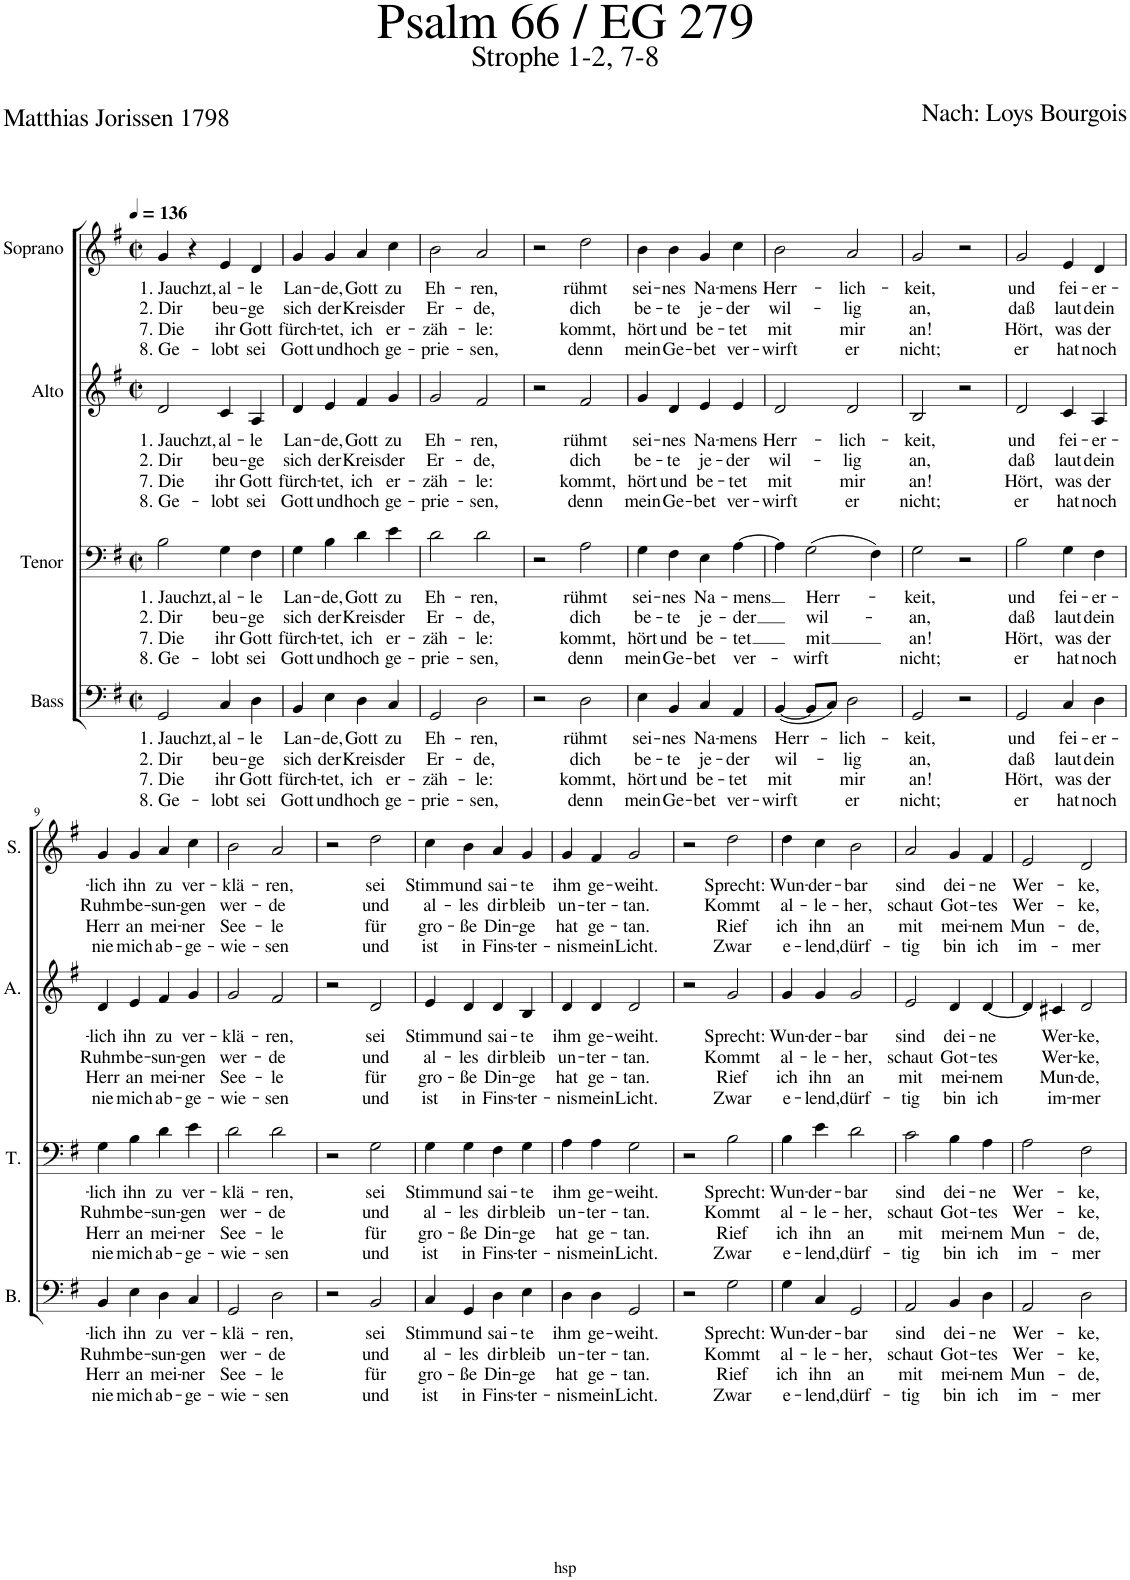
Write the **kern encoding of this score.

**kern	**text	**text	**text	**text	**kern	**text	**text	**text	**text	**kern	**text	**text	**text	**text	**kern	**text	**text	**text	**text
*part4	*part4	*part4	*part4	*part4	*part3	*part3	*part3	*part3	*part3	*part2	*part2	*part2	*part2	*part2	*part1	*part1	*part1	*part1	*part1
*staff4	*staff4	*staff4	*staff4	*staff4	*staff3	*staff3	*staff3	*staff3	*staff3	*staff2	*staff2	*staff2	*staff2	*staff2	*staff1	*staff1	*staff1	*staff1	*staff1
*I"Bass	*	*	*	*	*I"Tenor	*	*	*	*	*I"Alto	*	*	*	*	*I"Soprano	*	*	*	*
*I'B.	*	*	*	*	*I'T.	*	*	*	*	*I'A.	*	*	*	*	*I'S.	*	*	*	*
*clefF4	*	*	*	*	*clefF4	*	*	*	*	*clefG2	*	*	*	*	*clefG2	*	*	*	*
*k[f#]	*	*	*	*	*k[f#]	*	*	*	*	*k[f#]	*	*	*	*	*k[f#]	*	*	*	*
*M2/2	*	*	*	*	*M2/2	*	*	*	*	*M2/2	*	*	*	*	*M2/2	*	*	*	*
*met(c|)	*	*	*	*	*met(c|)	*	*	*	*	*met(c|)	*	*	*	*	*met(c|)	*	*	*	*
*MM136	*	*	*	*	*MM136	*	*	*	*	*MM136	*	*	*	*	*MM136	*	*	*	*
=1	=1	=1	=1	=1	=1	=1	=1	=1	=1	=1	=1	=1	=1	=1	=1	=1	=1	=1	=1
!	!LO:LY:b	!LO:LY:b	!LO:LY:b	!LO:LY:b	!	!LO:LY:b	!LO:LY:b	!LO:LY:b	!LO:LY:b	!	!LO:LY:b	!LO:LY:b	!LO:LY:b	!LO:LY:b	!	!LO:LY:b	!LO:LY:b	!LO:LY:b	!LO:LY:b
2GG/	1. Jauchzt,	2. Dir	7. Die	8. Ge-	2B\	1. Jauchzt,	2. Dir	7. Die	8. Ge-	2d/	1. Jauchzt,	2. Dir	7. Die	8. Ge-	4g/	1. Jauchzt,	2. Dir	7. Die	8. Ge-
.	.	.	.	.	.	.	.	.	.	.	.	.	.	.	4r	.	.	.	.
!	!LO:LY:b	!LO:LY:b	!LO:LY:b	!LO:LY:b	!	!LO:LY:b	!LO:LY:b	!LO:LY:b	!LO:LY:b	!	!LO:LY:b	!LO:LY:b	!LO:LY:b	!LO:LY:b	!	!LO:LY:b	!LO:LY:b	!LO:LY:b	!LO:LY:b
4C/	al-	beu-	ihr	-lobt	4G\	al-	beu-	ihr	-lobt	4c/	al-	beu-	ihr	-lobt	4e/	al-	beu-	ihr	-lobt
!	!LO:LY:b	!LO:LY:b	!LO:LY:b	!LO:LY:b	!	!LO:LY:b	!LO:LY:b	!LO:LY:b	!LO:LY:b	!	!LO:LY:b	!LO:LY:b	!LO:LY:b	!LO:LY:b	!	!LO:LY:b	!LO:LY:b	!LO:LY:b	!LO:LY:b
4D\	-le	-ge	Gott	sei	4F#\	-le	-ge	Gott	sei	4A/	-le	-ge	Gott	sei	4d/	-le	-ge	Gott	sei
=2	=2	=2	=2	=2	=2	=2	=2	=2	=2	=2	=2	=2	=2	=2	=2	=2	=2	=2	=2
!	!LO:LY:b	!LO:LY:b	!LO:LY:b	!LO:LY:b	!	!LO:LY:b	!LO:LY:b	!LO:LY:b	!LO:LY:b	!	!LO:LY:b	!LO:LY:b	!LO:LY:b	!LO:LY:b	!	!LO:LY:b	!LO:LY:b	!LO:LY:b	!LO:LY:b
4BB/	Lan-	sich	fürch-	Gott	4G\	Lan-	sich	fürch-	Gott	4d/	Lan-	sich	fürch-	Gott	4g/	Lan-	sich	fürch-	Gott
!	!LO:LY:b	!LO:LY:b	!LO:LY:b	!LO:LY:b	!	!LO:LY:b	!LO:LY:b	!LO:LY:b	!LO:LY:b	!	!LO:LY:b	!LO:LY:b	!LO:LY:b	!LO:LY:b	!	!LO:LY:b	!LO:LY:b	!LO:LY:b	!LO:LY:b
4E\	-de,	der	-tet,	und	4B\	-de,	der	-tet,	und	4e/	-de,	der	-tet,	und	4g/	-de,	der	-tet,	und
!	!LO:LY:b	!LO:LY:b	!LO:LY:b	!LO:LY:b	!	!LO:LY:b	!LO:LY:b	!LO:LY:b	!LO:LY:b	!	!LO:LY:b	!LO:LY:b	!LO:LY:b	!LO:LY:b	!	!LO:LY:b	!LO:LY:b	!LO:LY:b	!LO:LY:b
4D\	Gott	Kreis	ich	hoch	4d\	Gott	Kreis	ich	hoch	4f#/	Gott	Kreis	ich	hoch	4a/	Gott	Kreis	ich	hoch
!	!LO:LY:b	!LO:LY:b	!LO:LY:b	!LO:LY:b	!	!LO:LY:b	!LO:LY:b	!LO:LY:b	!LO:LY:b	!	!LO:LY:b	!LO:LY:b	!LO:LY:b	!LO:LY:b	!	!LO:LY:b	!LO:LY:b	!LO:LY:b	!LO:LY:b
4C/	zu	der	er-	ge-	4e\	zu	der	er-	ge-	4g/	zu	der	er-	ge-	4cc\	zu	der	er-	ge-
=3	=3	=3	=3	=3	=3	=3	=3	=3	=3	=3	=3	=3	=3	=3	=3	=3	=3	=3	=3
!	!LO:LY:b	!LO:LY:b	!LO:LY:b	!LO:LY:b	!	!LO:LY:b	!LO:LY:b	!LO:LY:b	!LO:LY:b	!	!LO:LY:b	!LO:LY:b	!LO:LY:b	!LO:LY:b	!	!LO:LY:b	!LO:LY:b	!LO:LY:b	!LO:LY:b
2GG/	Eh-	Er-	-zäh-	-prie-	2d\	Eh-	Er-	-zäh-	-prie-	2g/	Eh-	Er-	-zäh-	-prie-	2b\	Eh-	Er-	-zäh-	-prie-
!	!LO:LY:b	!LO:LY:b	!LO:LY:b	!LO:LY:b	!	!LO:LY:b	!LO:LY:b	!LO:LY:b	!LO:LY:b	!	!LO:LY:b	!LO:LY:b	!LO:LY:b	!LO:LY:b	!	!LO:LY:b	!LO:LY:b	!LO:LY:b	!LO:LY:b
2D\	-ren,	-de,	-le:	-sen,	2d\	-ren,	-de,	-le:	-sen,	2f#/	-ren,	-de,	-le:	-sen,	2a/	-ren,	-de,	-le:	-sen,
=4	=4	=4	=4	=4	=4	=4	=4	=4	=4	=4	=4	=4	=4	=4	=4	=4	=4	=4	=4
2r	.	.	.	.	2r	.	.	.	.	2r	.	.	.	.	2r	.	.	.	.
!	!LO:LY:b	!LO:LY:b	!LO:LY:b	!LO:LY:b	!	!LO:LY:b	!LO:LY:b	!LO:LY:b	!LO:LY:b	!	!LO:LY:b	!LO:LY:b	!LO:LY:b	!LO:LY:b	!	!LO:LY:b	!LO:LY:b	!LO:LY:b	!LO:LY:b
2D\	rühmt	dich	kommt,	denn	2A\	rühmt	dich	kommt,	denn	2f#/	rühmt	dich	kommt,	denn	2dd\	rühmt	dich	kommt,	denn
=5	=5	=5	=5	=5	=5	=5	=5	=5	=5	=5	=5	=5	=5	=5	=5	=5	=5	=5	=5
!	!LO:LY:b	!LO:LY:b	!LO:LY:b	!LO:LY:b	!	!LO:LY:b	!LO:LY:b	!LO:LY:b	!LO:LY:b	!	!LO:LY:b	!LO:LY:b	!LO:LY:b	!LO:LY:b	!	!LO:LY:b	!LO:LY:b	!LO:LY:b	!LO:LY:b
4E\	sei-	be-	hört	mein	4G\	sei-	be-	hört	mein	4g/	sei-	be-	hört	mein	4b\	sei-	be-	hört	mein
!	!LO:LY:b	!LO:LY:b	!LO:LY:b	!LO:LY:b	!	!LO:LY:b	!LO:LY:b	!LO:LY:b	!LO:LY:b	!	!LO:LY:b	!LO:LY:b	!LO:LY:b	!LO:LY:b	!	!LO:LY:b	!LO:LY:b	!LO:LY:b	!LO:LY:b
4BB/	-nes	-te	und	Ge-	4F#\	-nes	-te	und	Ge-	4d/	-nes	-te	und	Ge-	4b\	-nes	-te	und	Ge-
!	!LO:LY:b	!LO:LY:b	!LO:LY:b	!LO:LY:b	!	!LO:LY:b	!LO:LY:b	!LO:LY:b	!LO:LY:b	!	!LO:LY:b	!LO:LY:b	!LO:LY:b	!LO:LY:b	!	!LO:LY:b	!LO:LY:b	!LO:LY:b	!LO:LY:b
4C/	Na-	je-	be-	-bet	4E\	Na-	je-	be-	-bet	4e/	Na-	je-	be-	-bet	4g/	Na-	je-	be-	-bet
!	!LO:LY:b	!LO:LY:b	!LO:LY:b	!LO:LY:b	!	!LO:LY:b	!LO:LY:b	!LO:LY:b	!LO:LY:b	!	!LO:LY:b	!LO:LY:b	!LO:LY:b	!LO:LY:b	!	!LO:LY:b	!LO:LY:b	!LO:LY:b	!LO:LY:b
4AA/	-mens	-der	-tet	ver-	[4A\	-mens	-der	-tet	ver-	4e/	-mens	-der	-tet	ver-	4cc\	-mens	-der	-tet	ver-
=6	=6	=6	=6	=6	=6	=6	=6	=6	=6	=6	=6	=6	=6	=6	=6	=6	=6	=6	=6
!	!LO:LY:b	!LO:LY:b	!LO:LY:b	!LO:LY:b	!	!	!	!	!	!	!LO:LY:b	!LO:LY:b	!LO:LY:b	!LO:LY:b	!	!LO:LY:b	!LO:LY:b	!LO:LY:b	!LO:LY:b
([4BB/	Herr-	wil-	mit	-wirft	4A\]	.	.	.	.	2d/	Herr-	wil-	mit	-wirft	2b\	Herr-	wil-	mit	-wirft
!	!	!	!	!	!	!LO:LY:b	!LO:LY:b	!LO:LY:b	!LO:LY:b	!	!	!	!	!	!	!	!	!	!
8BB/L]	.	.	.	.	(2G\	Herr-	wil-	mit	-wirft	.	.	.	.	.	.	.	.	.	.
8C/J)	.	.	.	.	.	.	.	.	.	.	.	.	.	.	.	.	.	.	.
!	!LO:LY:b	!LO:LY:b	!LO:LY:b	!LO:LY:b	!	!	!	!	!	!	!LO:LY:b	!LO:LY:b	!LO:LY:b	!LO:LY:b	!	!LO:LY:b	!LO:LY:b	!LO:LY:b	!LO:LY:b
2D\	-lich-	-lig	mir	er	.	.	.	.	.	2d/	-lich-	-lig	mir	er	2a/	-lich-	-lig	mir	er
.	.	.	.	.	4F#\)	.	.	.	.	.	.	.	.	.	.	.	.	.	.
=7	=7	=7	=7	=7	=7	=7	=7	=7	=7	=7	=7	=7	=7	=7	=7	=7	=7	=7	=7
!	!LO:LY:b	!LO:LY:b	!LO:LY:b	!LO:LY:b	!	!LO:LY:b	!LO:LY:b	!LO:LY:b	!LO:LY:b	!	!LO:LY:b	!LO:LY:b	!LO:LY:b	!LO:LY:b	!	!LO:LY:b	!LO:LY:b	!LO:LY:b	!LO:LY:b
2GG/	-keit,	an,	an!	nicht;	2G\	-keit,	an,	an!	nicht;	2B/	-keit,	an,	an!	nicht;	2g/	-keit,	an,	an!	nicht;
2r	.	.	.	.	2r	.	.	.	.	2r	.	.	.	.	2r	.	.	.	.
=8	=8	=8	=8	=8	=8	=8	=8	=8	=8	=8	=8	=8	=8	=8	=8	=8	=8	=8	=8
!	!LO:LY:b	!LO:LY:b	!LO:LY:b	!LO:LY:b	!	!LO:LY:b	!LO:LY:b	!LO:LY:b	!LO:LY:b	!	!LO:LY:b	!LO:LY:b	!LO:LY:b	!LO:LY:b	!	!LO:LY:b	!LO:LY:b	!LO:LY:b	!LO:LY:b
2GG/	und	daß	Hört,	er	2B\	und	daß	Hört,	er	2d/	und	daß	Hört,	er	2g/	und	daß	Hört,	er
!	!LO:LY:b	!LO:LY:b	!LO:LY:b	!LO:LY:b	!	!LO:LY:b	!LO:LY:b	!LO:LY:b	!LO:LY:b	!	!LO:LY:b	!LO:LY:b	!LO:LY:b	!LO:LY:b	!	!LO:LY:b	!LO:LY:b	!LO:LY:b	!LO:LY:b
4C/	fei-	laut	was	hat	4G\	fei-	laut	was	hat	4c/	fei-	laut	was	hat	4e/	fei-	laut	was	hat
!	!LO:LY:b	!LO:LY:b	!LO:LY:b	!LO:LY:b	!	!LO:LY:b	!LO:LY:b	!LO:LY:b	!LO:LY:b	!	!LO:LY:b	!LO:LY:b	!LO:LY:b	!LO:LY:b	!	!LO:LY:b	!LO:LY:b	!LO:LY:b	!LO:LY:b
4D\	-er-	dein	der	noch	4F#\	-er-	dein	der	noch	4A/	-er-	dein	der	noch	4d/	-er-	dein	der	noch
!!LO:LB:g=z
=9	=9	=9	=9	=9	=9	=9	=9	=9	=9	=9	=9	=9	=9	=9	=9	=9	=9	=9	=9
!	!LO:LY:b	!LO:LY:b	!LO:LY:b	!LO:LY:b	!	!LO:LY:b	!LO:LY:b	!LO:LY:b	!LO:LY:b	!	!LO:LY:b	!LO:LY:b	!LO:LY:b	!LO:LY:b	!	!LO:LY:b	!LO:LY:b	!LO:LY:b	!LO:LY:b
4BB/	-lich	Ruhm	Herr	nie	4G\	-lich	Ruhm	Herr	nie	4d/	-lich	Ruhm	Herr	nie	4g/	-lich	Ruhm	Herr	nie
!	!LO:LY:b	!LO:LY:b	!LO:LY:b	!LO:LY:b	!	!LO:LY:b	!LO:LY:b	!LO:LY:b	!LO:LY:b	!	!LO:LY:b	!LO:LY:b	!LO:LY:b	!LO:LY:b	!	!LO:LY:b	!LO:LY:b	!LO:LY:b	!LO:LY:b
4E\	ihn	be-	an	mich	4B\	ihn	be-	an	mich	4e/	ihn	be-	an	mich	4g/	ihn	be-	an	mich
!	!LO:LY:b	!LO:LY:b	!LO:LY:b	!LO:LY:b	!	!LO:LY:b	!LO:LY:b	!LO:LY:b	!LO:LY:b	!	!LO:LY:b	!LO:LY:b	!LO:LY:b	!LO:LY:b	!	!LO:LY:b	!LO:LY:b	!LO:LY:b	!LO:LY:b
4D\	zu	-sun-	mei-	ab-	4d\	zu	-sun-	mei-	ab-	4f#/	zu	-sun-	mei-	ab-	4a/	zu	-sun-	mei-	ab-
!	!LO:LY:b	!LO:LY:b	!LO:LY:b	!LO:LY:b	!	!LO:LY:b	!LO:LY:b	!LO:LY:b	!LO:LY:b	!	!LO:LY:b	!LO:LY:b	!LO:LY:b	!LO:LY:b	!	!LO:LY:b	!LO:LY:b	!LO:LY:b	!LO:LY:b
4C/	ver-	-gen	-ner	-ge-	4e\	ver-	-gen	-ner	-ge-	4g/	ver-	-gen	-ner	-ge-	4cc\	ver-	-gen	-ner	-ge-
=10	=10	=10	=10	=10	=10	=10	=10	=10	=10	=10	=10	=10	=10	=10	=10	=10	=10	=10	=10
!	!LO:LY:b	!LO:LY:b	!LO:LY:b	!LO:LY:b	!	!LO:LY:b	!LO:LY:b	!LO:LY:b	!LO:LY:b	!	!LO:LY:b	!LO:LY:b	!LO:LY:b	!LO:LY:b	!	!LO:LY:b	!LO:LY:b	!LO:LY:b	!LO:LY:b
2GG/	-klä-	wer-	See-	-wie-	2d\	-klä-	wer-	See-	-wie-	2g/	-klä-	wer-	See-	-wie-	2b\	-klä-	wer-	See-	-wie-
!	!LO:LY:b	!LO:LY:b	!LO:LY:b	!LO:LY:b	!	!LO:LY:b	!LO:LY:b	!LO:LY:b	!LO:LY:b	!	!LO:LY:b	!LO:LY:b	!LO:LY:b	!LO:LY:b	!	!LO:LY:b	!LO:LY:b	!LO:LY:b	!LO:LY:b
2D\	-ren,	-de	-le	-sen	2d\	-ren,	-de	-le	-sen	2f#/	-ren,	-de	-le	-sen	2a/	-ren,	-de	-le	-sen
=11	=11	=11	=11	=11	=11	=11	=11	=11	=11	=11	=11	=11	=11	=11	=11	=11	=11	=11	=11
2r	.	.	.	.	2r	.	.	.	.	2r	.	.	.	.	2r	.	.	.	.
!	!LO:LY:b	!LO:LY:b	!LO:LY:b	!LO:LY:b	!	!LO:LY:b	!LO:LY:b	!LO:LY:b	!LO:LY:b	!	!LO:LY:b	!LO:LY:b	!LO:LY:b	!LO:LY:b	!	!LO:LY:b	!LO:LY:b	!LO:LY:b	!LO:LY:b
2BB/	sei	und	für	und	2G\	sei	und	für	und	2d/	sei	und	für	und	2dd\	sei	und	für	und
=12	=12	=12	=12	=12	=12	=12	=12	=12	=12	=12	=12	=12	=12	=12	=12	=12	=12	=12	=12
!	!LO:LY:b	!LO:LY:b	!LO:LY:b	!LO:LY:b	!	!LO:LY:b	!LO:LY:b	!LO:LY:b	!LO:LY:b	!	!LO:LY:b	!LO:LY:b	!LO:LY:b	!LO:LY:b	!	!LO:LY:b	!LO:LY:b	!LO:LY:b	!LO:LY:b
4C/	Stimm	al-	gro-	ist	4G\	Stimm	al-	gro-	ist	4e/	Stimm	al-	gro-	ist	4cc\	Stimm	al-	gro-	ist
!	!LO:LY:b	!LO:LY:b	!LO:LY:b	!LO:LY:b	!	!LO:LY:b	!LO:LY:b	!LO:LY:b	!LO:LY:b	!	!LO:LY:b	!LO:LY:b	!LO:LY:b	!LO:LY:b	!	!LO:LY:b	!LO:LY:b	!LO:LY:b	!LO:LY:b
4GG/	und	-les	-ße	in	4G\	und	-les	-ße	in	4d/	und	-les	-ße	in	4b\	und	-les	-ße	in
!	!LO:LY:b	!LO:LY:b	!LO:LY:b	!LO:LY:b	!	!LO:LY:b	!LO:LY:b	!LO:LY:b	!LO:LY:b	!	!LO:LY:b	!LO:LY:b	!LO:LY:b	!LO:LY:b	!	!LO:LY:b	!LO:LY:b	!LO:LY:b	!LO:LY:b
4D\	sai-	dir	Din-	Fins-	4F#\	sai-	dir	Din-	Fins-	4d/	sai-	dir	Din-	Fins-	4a/	sai-	dir	Din-	Fins-
!	!LO:LY:b	!LO:LY:b	!LO:LY:b	!LO:LY:b	!	!LO:LY:b	!LO:LY:b	!LO:LY:b	!LO:LY:b	!	!LO:LY:b	!LO:LY:b	!LO:LY:b	!LO:LY:b	!	!LO:LY:b	!LO:LY:b	!LO:LY:b	!LO:LY:b
4E\	-te	bleib	-ge	-ter-	4G\	-te	bleib	-ge	-ter-	4B/	-te	bleib	-ge	-ter-	4g/	-te	bleib	-ge	-ter-
=13	=13	=13	=13	=13	=13	=13	=13	=13	=13	=13	=13	=13	=13	=13	=13	=13	=13	=13	=13
!	!LO:LY:b	!LO:LY:b	!LO:LY:b	!LO:LY:b	!	!LO:LY:b	!LO:LY:b	!LO:LY:b	!LO:LY:b	!	!LO:LY:b	!LO:LY:b	!LO:LY:b	!LO:LY:b	!	!LO:LY:b	!LO:LY:b	!LO:LY:b	!LO:LY:b
4D\	ihm	un-	hat	-nis	4A\	ihm	un-	hat	-nis	4d/	ihm	un-	hat	-nis	4g/	ihm	un-	hat	-nis
!	!LO:LY:b	!LO:LY:b	!LO:LY:b	!LO:LY:b	!	!LO:LY:b	!LO:LY:b	!LO:LY:b	!LO:LY:b	!	!LO:LY:b	!LO:LY:b	!LO:LY:b	!LO:LY:b	!	!LO:LY:b	!LO:LY:b	!LO:LY:b	!LO:LY:b
4D\	ge-	-ter-	ge-	mein	4A\	ge-	-ter-	ge-	mein	4d/	ge-	-ter-	ge-	mein	4f#/	ge-	-ter-	ge-	mein
!	!LO:LY:b	!LO:LY:b	!LO:LY:b	!LO:LY:b	!	!LO:LY:b	!LO:LY:b	!LO:LY:b	!LO:LY:b	!	!LO:LY:b	!LO:LY:b	!LO:LY:b	!LO:LY:b	!	!LO:LY:b	!LO:LY:b	!LO:LY:b	!LO:LY:b
2GG/	-weiht.	-tan.	-tan.	Licht.	2G\	-weiht.	-tan.	-tan.	Licht.	2d/	-weiht.	-tan.	-tan.	Licht.	2g/	-weiht.	-tan.	-tan.	Licht.
=14	=14	=14	=14	=14	=14	=14	=14	=14	=14	=14	=14	=14	=14	=14	=14	=14	=14	=14	=14
2r	.	.	.	.	2r	.	.	.	.	2r	.	.	.	.	2r	.	.	.	.
!	!LO:LY:b	!LO:LY:b	!LO:LY:b	!LO:LY:b	!	!LO:LY:b	!LO:LY:b	!LO:LY:b	!LO:LY:b	!	!LO:LY:b	!LO:LY:b	!LO:LY:b	!LO:LY:b	!	!LO:LY:b	!LO:LY:b	!LO:LY:b	!LO:LY:b
2G\	Sprecht:	Kommt	Rief	Zwar	2B\	Sprecht:	Kommt	Rief	Zwar	2g/	Sprecht:	Kommt	Rief	Zwar	2dd\	Sprecht:	Kommt	Rief	Zwar
=15	=15	=15	=15	=15	=15	=15	=15	=15	=15	=15	=15	=15	=15	=15	=15	=15	=15	=15	=15
!	!LO:LY:b	!LO:LY:b	!LO:LY:b	!LO:LY:b	!	!LO:LY:b	!LO:LY:b	!LO:LY:b	!LO:LY:b	!	!LO:LY:b	!LO:LY:b	!LO:LY:b	!LO:LY:b	!	!LO:LY:b	!LO:LY:b	!LO:LY:b	!LO:LY:b
4G\	Wun-	al-	ich	e-	4B\	Wun-	al-	ich	e-	4g/	Wun-	al-	ich	e-	4dd\	Wun-	al-	ich	e-
!	!LO:LY:b	!LO:LY:b	!LO:LY:b	!LO:LY:b	!	!LO:LY:b	!LO:LY:b	!LO:LY:b	!LO:LY:b	!	!LO:LY:b	!LO:LY:b	!LO:LY:b	!LO:LY:b	!	!LO:LY:b	!LO:LY:b	!LO:LY:b	!LO:LY:b
4C/	-der-	-le-	ihn	-lend,	4e\	-der-	-le-	ihn	-lend,	4g/	-der-	-le-	ihn	-lend,	4cc\	-der-	-le-	ihn	-lend,
!	!LO:LY:b	!LO:LY:b	!LO:LY:b	!LO:LY:b	!	!LO:LY:b	!LO:LY:b	!LO:LY:b	!LO:LY:b	!	!LO:LY:b	!LO:LY:b	!LO:LY:b	!LO:LY:b	!	!LO:LY:b	!LO:LY:b	!LO:LY:b	!LO:LY:b
2GG/	-bar	-her,	an	dürf-	2d\	-bar	-her,	an	dürf-	2g/	-bar	-her,	an	dürf-	2b\	-bar	-her,	an	dürf-
=16	=16	=16	=16	=16	=16	=16	=16	=16	=16	=16	=16	=16	=16	=16	=16	=16	=16	=16	=16
!	!LO:LY:b	!LO:LY:b	!LO:LY:b	!LO:LY:b	!	!LO:LY:b	!LO:LY:b	!LO:LY:b	!LO:LY:b	!	!LO:LY:b	!LO:LY:b	!LO:LY:b	!LO:LY:b	!	!LO:LY:b	!LO:LY:b	!LO:LY:b	!LO:LY:b
2AA/	sind	schaut	mit	-tig	2c\	sind	schaut	mit	-tig	2e/	sind	schaut	mit	-tig	2a/	sind	schaut	mit	-tig
!	!LO:LY:b	!LO:LY:b	!LO:LY:b	!LO:LY:b	!	!LO:LY:b	!LO:LY:b	!LO:LY:b	!LO:LY:b	!	!LO:LY:b	!LO:LY:b	!LO:LY:b	!LO:LY:b	!	!LO:LY:b	!LO:LY:b	!LO:LY:b	!LO:LY:b
4BB/	dei-	Got-	mei-	bin	4B\	dei-	Got-	mei-	bin	4d/	dei-	Got-	mei-	bin	4g/	dei-	Got-	mei-	bin
!	!LO:LY:b	!LO:LY:b	!LO:LY:b	!LO:LY:b	!	!LO:LY:b	!LO:LY:b	!LO:LY:b	!LO:LY:b	!	!LO:LY:b	!LO:LY:b	!LO:LY:b	!LO:LY:b	!	!LO:LY:b	!LO:LY:b	!LO:LY:b	!LO:LY:b
4D\	-ne	-tes	-nem	ich	4A\	-ne	-tes	-nem	ich	[4d/	-ne	-tes	-nem	ich	4f#/	-ne	-tes	-nem	ich
=17	=17	=17	=17	=17	=17	=17	=17	=17	=17	=17	=17	=17	=17	=17	=17	=17	=17	=17	=17
!	!LO:LY:b	!LO:LY:b	!LO:LY:b	!LO:LY:b	!	!LO:LY:b	!LO:LY:b	!LO:LY:b	!LO:LY:b	!	!	!	!	!	!	!LO:LY:b	!LO:LY:b	!LO:LY:b	!LO:LY:b
2AA/	Wer-	Wer-	Mun-	im-	2A\	Wer-	Wer-	Mun-	im-	4d/]	.	.	.	.	2e/	Wer-	Wer-	Mun-	im-
!	!	!	!	!	!	!	!	!	!	!	!LO:LY:b	!LO:LY:b	!LO:LY:b	!LO:LY:b	!	!	!	!	!
.	.	.	.	.	.	.	.	.	.	4c#X/	Wer-	Wer-	Mun-	im-	.	.	.	.	.
!	!LO:LY:b	!LO:LY:b	!LO:LY:b	!LO:LY:b	!	!LO:LY:b	!LO:LY:b	!LO:LY:b	!LO:LY:b	!	!LO:LY:b	!LO:LY:b	!LO:LY:b	!LO:LY:b	!	!LO:LY:b	!LO:LY:b	!LO:LY:b	!LO:LY:b
2D\	-ke,	-ke,	-de,	-mer	2F#\	-ke,	-ke,	-de,	-mer	2d/	-ke,	-ke,	-de,	-mer	2d/	-ke,	-ke,	-de,	-mer
=	=	=	=	=	=	=	=	=	=	=	=	=	=	=	=	=	=	=	=
*-	*-	*-	*-	*-	*-	*-	*-	*-	*-	*-	*-	*-	*-	*-	*-	*-	*-	*-	*-
